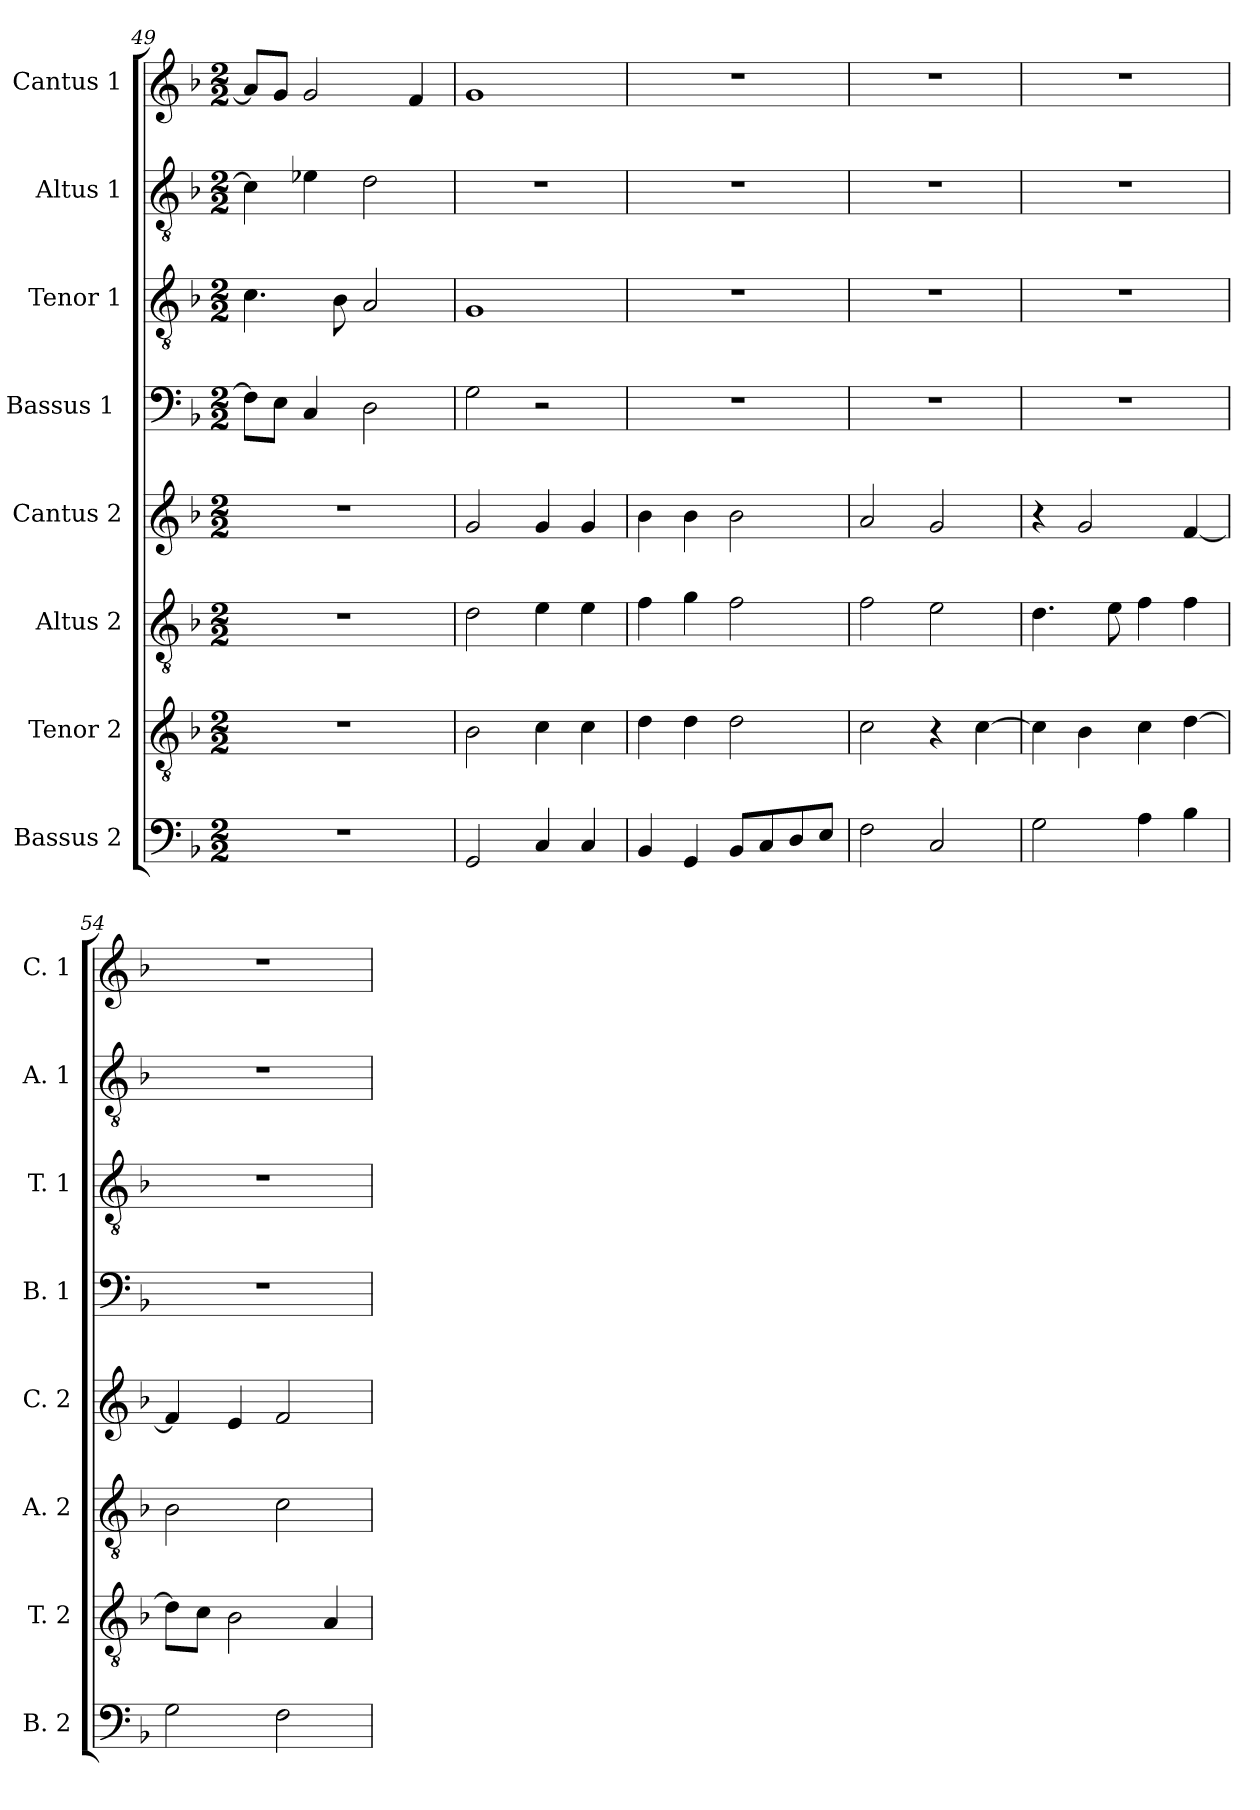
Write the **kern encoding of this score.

**kern	**kern	**kern	**kern	**kern	**kern	**kern	**kern
*part8	*part7	*part6	*part5	*part4	*part3	*part2	*part1
*staff8	*staff7	*staff6	*staff5	*staff4	*staff3	*staff2	*staff1
*I"Bassus 2	*I"Tenor 2	*I"Altus 2	*I"Cantus 2	*I"Bassus 1 	*I"Tenor 1	*I"Altus 1	*I"Cantus 1
*I'B. 2	*I'T. 2	*I'A. 2	*I'C. 2	*I'B. 1	*I'T. 1	*I'A. 1	*I'C. 1
*clefF4	*clefGv2	*clefGv2	*clefG2	*clefF4	*clefGv2	*clefGv2	*clefG2
*k[b-]	*k[b-]	*k[b-]	*k[b-]	*k[b-]	*k[b-]	*k[b-]	*k[b-]
*F:	*F:	*F:	*F:	*F:	*F:	*F:	*F:
*M2/2	*M2/2	*M2/2	*M2/2	*M2/2	*M2/2	*M2/2	*M2/2
=49	=49	=49	=49	=49	=49	=49	=49
1r	1r	1r	1r	8F\L]	4.c\	4c\]	8a/L]
.	.	.	.	8E\J	.	.	8g/J
.	.	.	.	4C/	.	4e-X\	2g/
.	.	.	.	.	8B-\	.	.
.	.	.	.	2D\	2A/	2d\	.
.	.	.	.	.	.	.	4f/
=50	=50	=50	=50	=50	=50	=50	=50
2GG/	2B-\	2d\	2g/	2G\	1G	1r	1g
4C/	4c\	4e\	4g/	2r	.	.	.
4C/	4c\	4e\	4g/	.	.	.	.
=51	=51	=51	=51	=51	=51	=51	=51
4BB-/	4d\	4f\	4b-\	1r	1r	1r	1r
4GG/	4d\	4g\	4b-\	.	.	.	.
8BB-/L	2d\	2f\	2b-\	.	.	.	.
8C/	.	.	.	.	.	.	.
8D/	.	.	.	.	.	.	.
8E/J	.	.	.	.	.	.	.
=52	=52	=52	=52	=52	=52	=52	=52
2F\	2c\	2f\	2a/	1r	1r	1r	1r
2C/	4r	2e\	2g/	.	.	.	.
.	[4c\	.	.	.	.	.	.
=53	=53	=53	=53	=53	=53	=53	=53
2G\	4c\]	4.d\	4r	1r	1r	1r	1r
.	4B-\	.	2g/	.	.	.	.
.	.	8e\	.	.	.	.	.
4A\	4c\	4f\	.	.	.	.	.
4B-\	[4d\	4f\	[4f/	.	.	.	.
=54	=54	=54	=54	=54	=54	=54	=54
2G\	8d\L]	2B-\	4f/]	1r	1r	1r	1r
.	8c\J	.	.	.	.	.	.
.	2B-\	.	4e/	.	.	.	.
2F\	.	2c\	2f/	.	.	.	.
.	4A/	.	.	.	.	.	.
=	=	=	=	=	=	=	=
*-	*-	*-	*-	*-	*-	*-	*-
